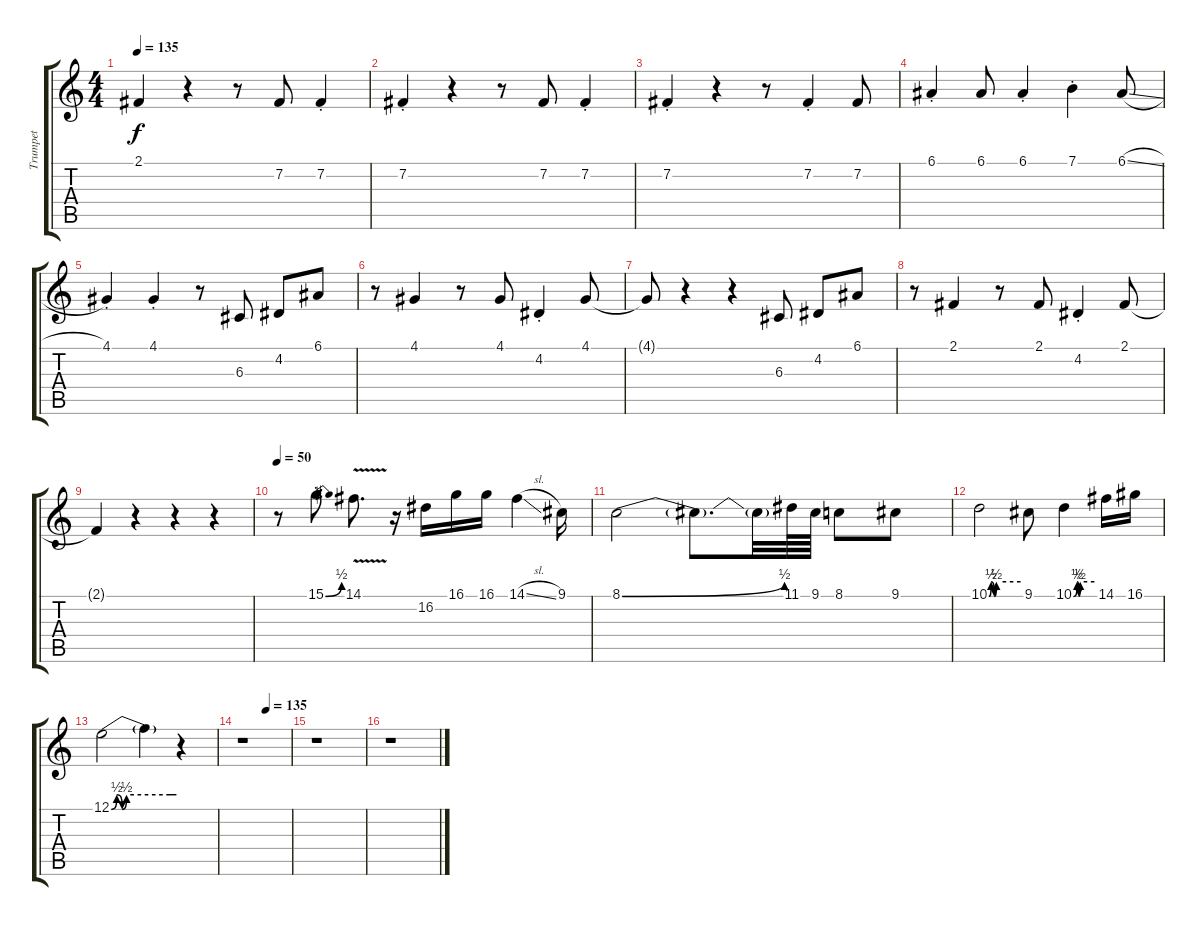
\track ("Trumpet" "Trumpet") {instrument trumpet}
\staff {score tabs}
\tuning (E4 B3 G3 D3 A2 E2) {hide}
\ts (4 4)
\tempo 135
\clef g2
\ks c
2.1{t}.4{dy f} r.4 r.8 7.2.8 7.2{st}.4 |
7.2{st}.4 r.4 r.8 7.2.8 7.2{st}.4 |
7.2{st}.4 r.4 r.8 7.2{st}.4 7.2.8 |
6.1{st}.4 6.1.8 6.1{st}.4 7.1{st}.4 6.1{sl}.8 |
4.1{st}.4 4.1{st}.4 r.8 6.3.8 4.2.8 6.1.8 |
r.8 4.1.4 r.8 4.1.8 4.2{st}.4 4.1.8 |
4.1{t}.8 r.4 r.4 6.3.8 4.2.8 6.1.8 |
r.8 2.1.4 r.8 2.1.8 4.2{st}.4 2.1.8 |
2.1{t}.4 r.4 r.4 r.4 |
\tempo 50
r.8 15.1{be (bend 0 0 60 2) st}.8 14.1{v}.8{d} r.16 16.2.16 16.1.16 16.1.16 14.1{sl}.4 9.1.16 |
8.1{be (bend 0 0 60 2)}.2 8.1{t}.8{d} 8.1{t}.32 11.1.64 9.1.64 8.1.8 9.1.8 |
10.1{be (custom 0 0 4 2 10 0 14 2 60 2)}.2 9.1.8 10.1{be (custom 0 0 10 2 15 0 19 2 60 2)}.4 14.1.16 16.1.16 |
12.1{be (custom 0 0 5 2 10 0 14 2 54 2 60 2)}.2 12.1{t}.4 r.4 |
\tempo (135 0.5)
r.1 |
r.1 |
r.1
